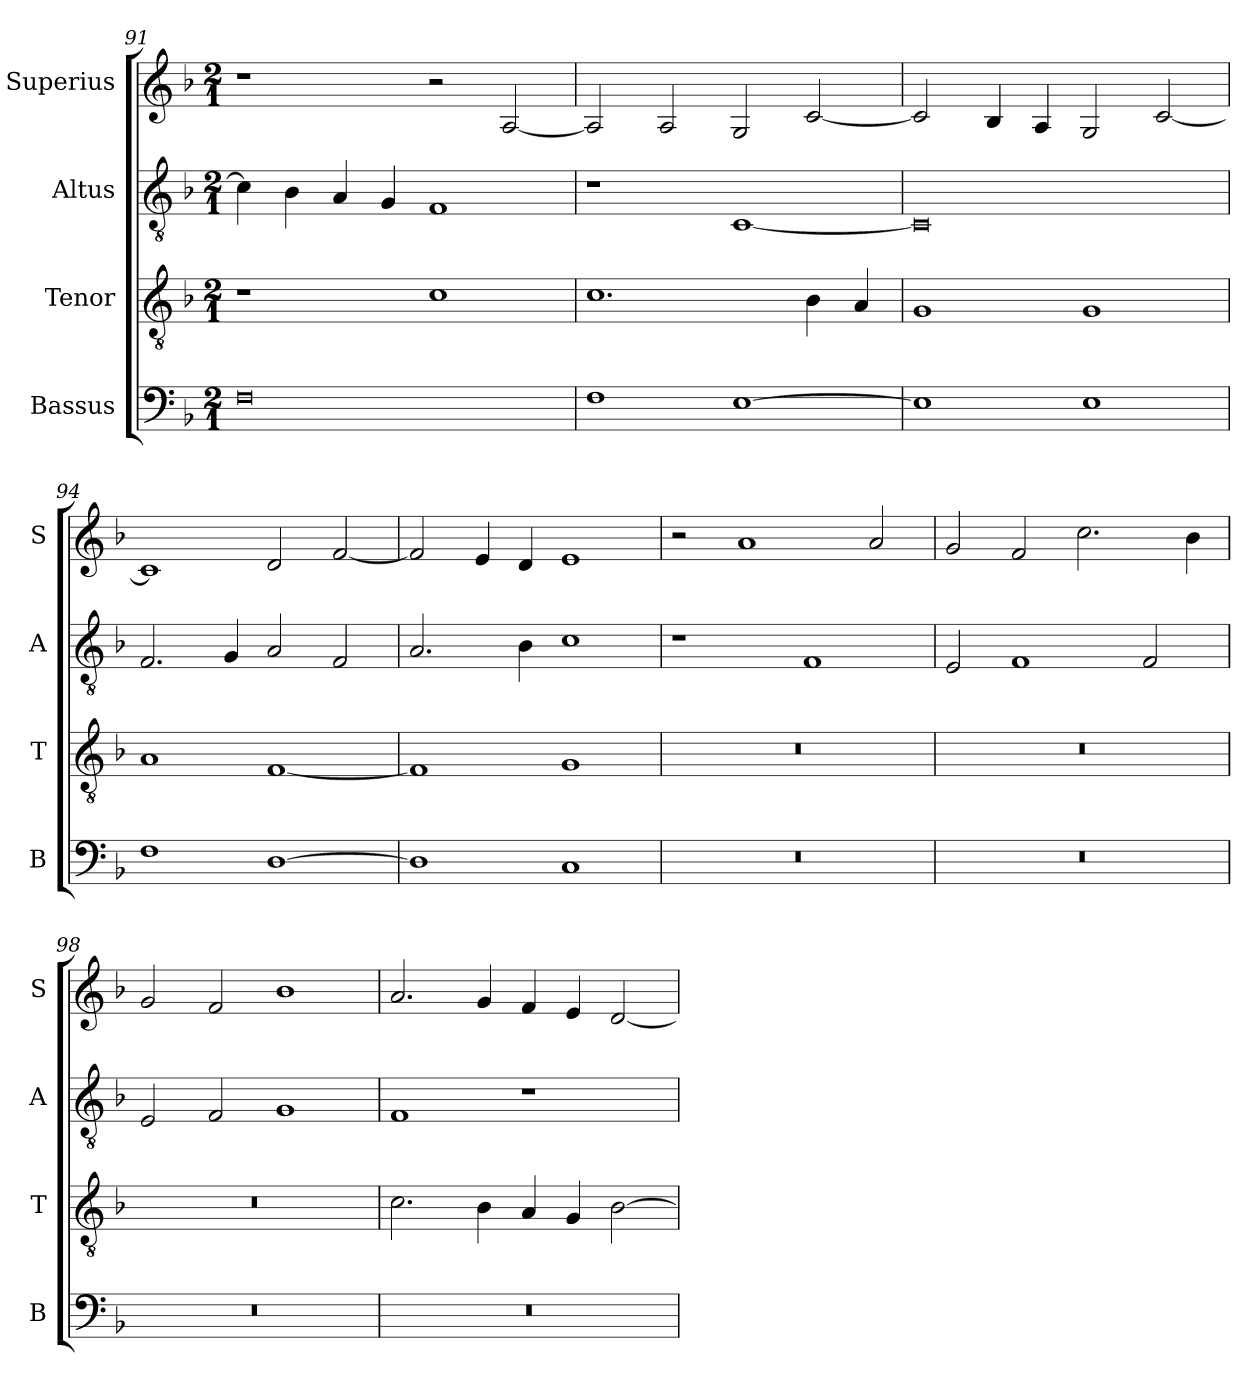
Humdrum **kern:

**kern	**kern	**kern	**kern
*part4	*part3	*part2	*part1
*staff4	*staff3	*staff2	*staff1
*I"Bassus	*I"Tenor	*I"Altus	*I"Superius
*I'B	*I'T	*I'A	*I'S
*clefF4	*clefGv2	*clefGv2	*clefG2
*k[b-]	*k[b-]	*k[b-]	*k[b-]
*M2/1	*M2/1	*M2/1	*M2/1
=91	=91	=91	=91
0F	1r	4c\]	1r
.	.	4B-\	.
.	.	4A/	.
.	.	4G/	.
.	1c	1F	2r
.	.	.	[2A/
=92	=92	=92	=92
1F	1.c	1r	2A/]
.	.	.	2A/
[1E	.	[1C	2G/
.	4B-\	.	[2c/
.	4A/	.	.
=93	=93	=93	=93
1E]	1G	0C]	2c/]
.	.	.	4B-/
.	.	.	4A/
1E	1G	.	2G/
.	.	.	[2c/
=94	=94	=94	=94
1F	1A	2.F/	1c]
.	.	4G/	.
[1D	[1F	2A/	2d/
.	.	2F/	[2f/
=95	=95	=95	=95
1D]	1F]	2.A/	2f/]
.	.	.	4e/
.	.	4B-\	4d/
1C	1G	1c	1e
=96	=96	=96	=96
0r	0r	1r	2r
.	.	.	1a
.	.	1F	.
.	.	.	2a/
=97	=97	=97	=97
0r	0r	2E/	2g/
.	.	1F	2f/
.	.	.	2.cc\
.	.	2F/	.
.	.	.	4b-\
=98	=98	=98	=98
0r	0r	2E/	2g/
.	.	2F/	2f/
.	.	1G	1b-
=99	=99	=99	=99
0r	2.c\	1F	2.a/
.	4B-\	.	4g/
.	4A/	1r	4f/
.	4G/	.	4e/
.	[2B-\	.	[2d/
=	=	=	=
*-	*-	*-	*-
